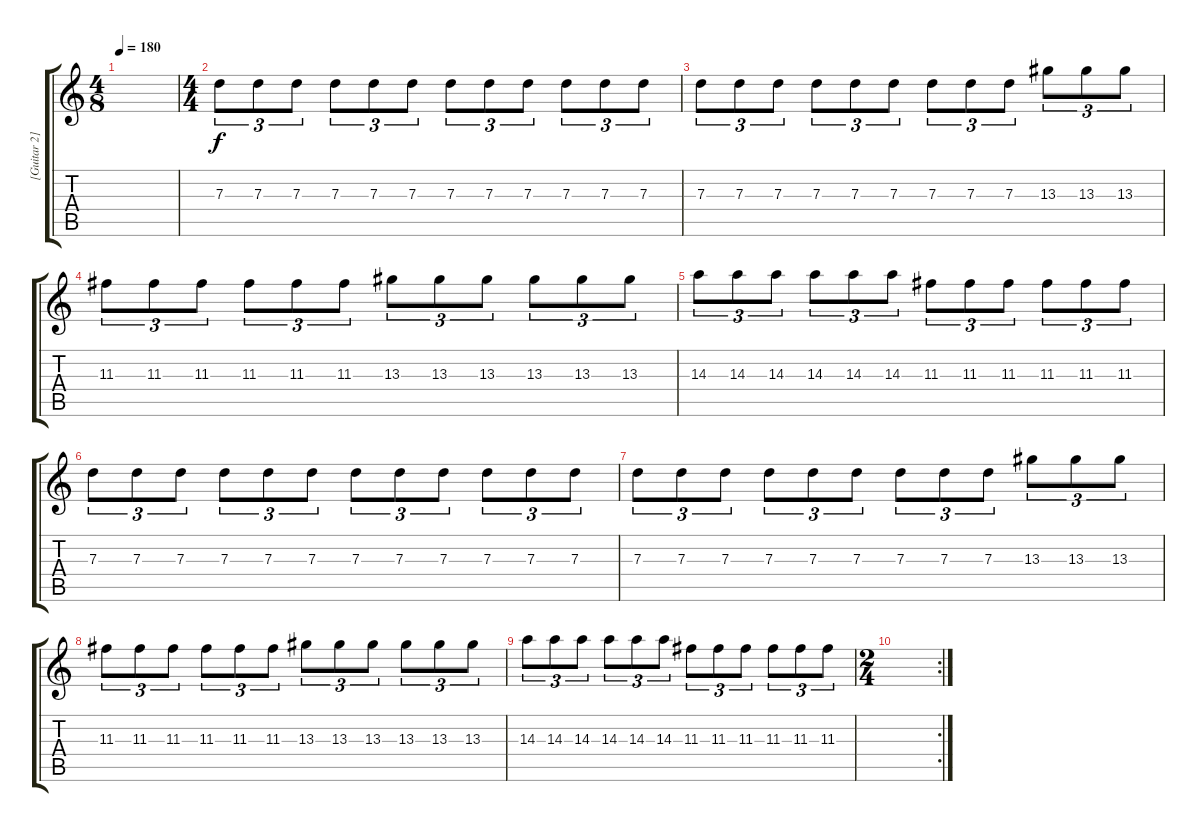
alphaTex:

\track ("[Guitar 2]" "[Guitar 2]") {instrument overdrivenguitar}
\staff {score tabs}
\tuning (E4 B3 G3 D3 A2 E2) {hide}
\ts (4 8)
\tempo 180
\clef g2
\ks c
|
\ts (4 4)
7.3.8{tu (3 2)} 7.3.8{tu (3 2)} 7.3.8{tu (3 2)} 7.3.8{tu (3 2)} 7.3.8{tu (3 2)} 7.3.8{tu (3 2)} 7.3.8{tu (3 2)} 7.3.8{tu (3 2)} 7.3.8{tu (3 2)} 7.3.8{tu (3 2)} 7.3.8{tu (3 2)} 7.3.8{tu (3 2)} |
7.3.8{tu (3 2)} 7.3.8{tu (3 2)} 7.3.8{tu (3 2)} 7.3.8{tu (3 2)} 7.3.8{tu (3 2)} 7.3.8{tu (3 2)} 7.3.8{tu (3 2)} 7.3.8{tu (3 2)} 7.3.8{tu (3 2)} 13.3.8{tu (3 2)} 13.3.8{tu (3 2)} 13.3.8{tu (3 2)} |
11.3.8{tu (3 2)} 11.3.8{tu (3 2)} 11.3.8{tu (3 2)} 11.3.8{tu (3 2)} 11.3.8{tu (3 2)} 11.3.8{tu (3 2)} 13.3.8{tu (3 2)} 13.3.8{tu (3 2)} 13.3.8{tu (3 2)} 13.3.8{tu (3 2)} 13.3.8{tu (3 2)} 13.3.8{tu (3 2)} |
14.3.8{tu (3 2)} 14.3.8{tu (3 2)} 14.3.8{tu (3 2)} 14.3.8{tu (3 2)} 14.3.8{tu (3 2)} 14.3.8{tu (3 2)} 11.3.8{tu (3 2)} 11.3.8{tu (3 2)} 11.3.8{tu (3 2)} 11.3.8{tu (3 2)} 11.3.8{tu (3 2)} 11.3.8{tu (3 2)} |
7.3.8{tu (3 2)} 7.3.8{tu (3 2)} 7.3.8{tu (3 2)} 7.3.8{tu (3 2)} 7.3.8{tu (3 2)} 7.3.8{tu (3 2)} 7.3.8{tu (3 2)} 7.3.8{tu (3 2)} 7.3.8{tu (3 2)} 7.3.8{tu (3 2)} 7.3.8{tu (3 2)} 7.3.8{tu (3 2)} |
7.3.8{tu (3 2)} 7.3.8{tu (3 2)} 7.3.8{tu (3 2)} 7.3.8{tu (3 2)} 7.3.8{tu (3 2)} 7.3.8{tu (3 2)} 7.3.8{tu (3 2)} 7.3.8{tu (3 2)} 7.3.8{tu (3 2)} 13.3.8{tu (3 2)} 13.3.8{tu (3 2)} 13.3.8{tu (3 2)} |
11.3.8{tu (3 2)} 11.3.8{tu (3 2)} 11.3.8{tu (3 2)} 11.3.8{tu (3 2)} 11.3.8{tu (3 2)} 11.3.8{tu (3 2)} 13.3.8{tu (3 2)} 13.3.8{tu (3 2)} 13.3.8{tu (3 2)} 13.3.8{tu (3 2)} 13.3.8{tu (3 2)} 13.3.8{tu (3 2)} |
14.3.8{tu (3 2)} 14.3.8{tu (3 2)} 14.3.8{tu (3 2)} 14.3.8{tu (3 2)} 14.3.8{tu (3 2)} 14.3.8{tu (3 2)} 11.3.8{tu (3 2)} 11.3.8{tu (3 2)} 11.3.8{tu (3 2)} 11.3.8{tu (3 2)} 11.3.8{tu (3 2)} 11.3.8{tu (3 2)} |
\rc 2
\ts (2 4)
